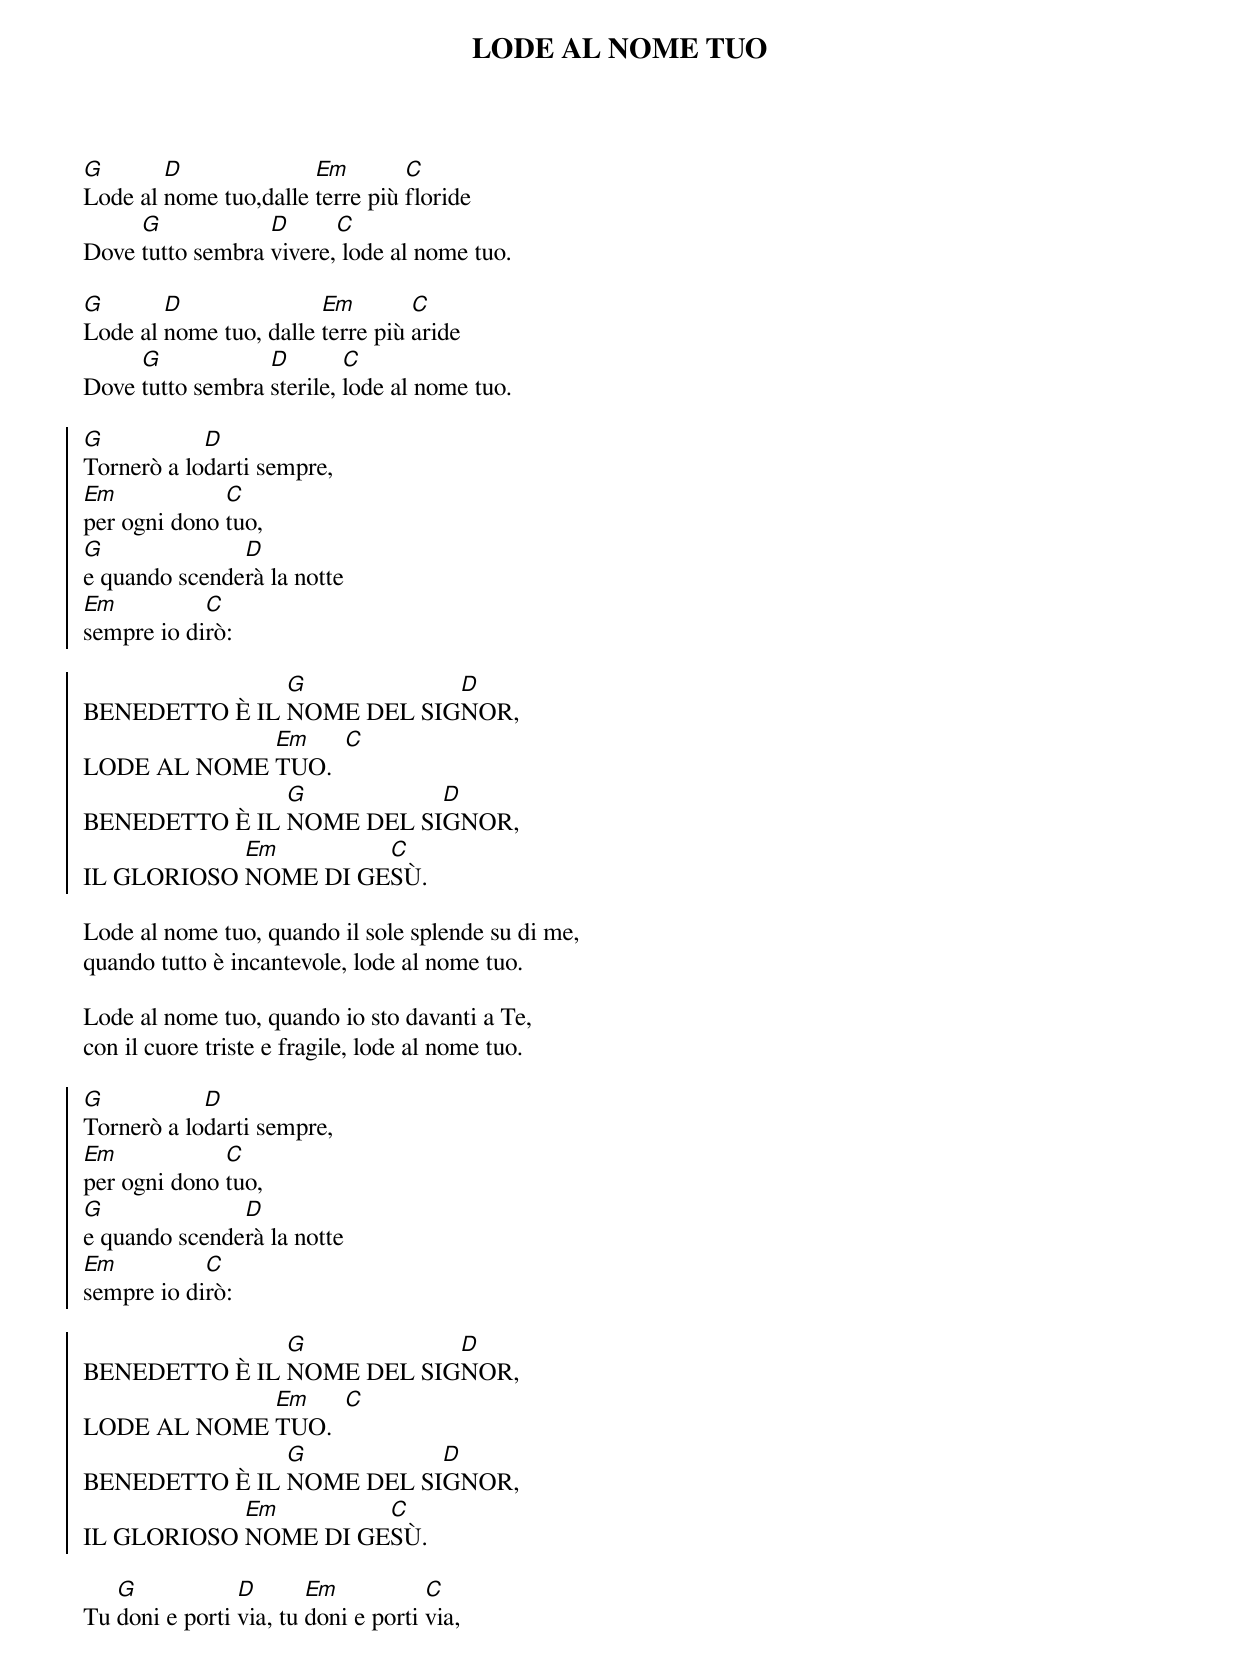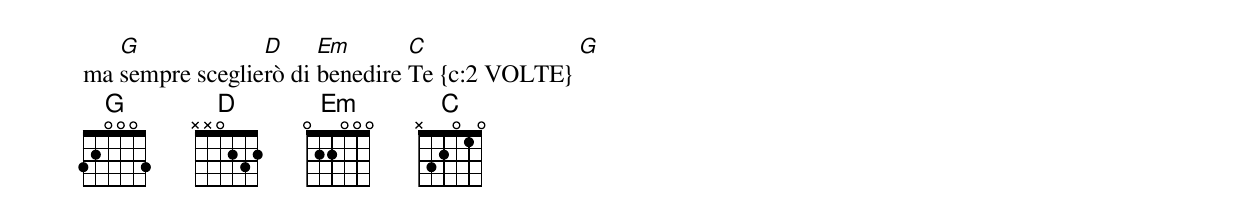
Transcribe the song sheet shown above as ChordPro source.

{title:LODE AL NOME TUO}

[G]Lode al [D]nome tuo,dalle [Em]terre più [C]floride
Dove [G]tutto sembra [D]vivere,[C] lode al nome tuo.

[G]Lode al [D]nome tuo, dalle [Em]terre più [C]aride
Dove [G]tutto sembra [D]sterile, [C]lode al nome tuo.

{soc}
[G]Tornerò a lo[D]darti sempre,
[Em]per ogni dono [C]tuo,
[G]e quando scende[D]rà la notte
[Em]sempre io di[C]rò:

BENEDETTO È IL [G]NOME DEL SIG[D]NOR,
LODE AL NOME [Em]TUO.  [C]
BENEDETTO È IL [G]NOME DEL SI[D]GNOR,
IL GLORIOSO [Em]NOME DI GE[C]SÙ.
{eoc}

Lode al nome tuo, quando il sole splende su di me,
quando tutto è incantevole, lode al nome tuo.

Lode al nome tuo, quando io sto davanti a Te,
con il cuore triste e fragile, lode al nome tuo.

{soc}
[G]Tornerò a lo[D]darti sempre,
[Em]per ogni dono [C]tuo,
[G]e quando scende[D]rà la notte
[Em]sempre io di[C]rò:

BENEDETTO È IL [G]NOME DEL SIG[D]NOR,
LODE AL NOME [Em]TUO.  [C]
BENEDETTO È IL [G]NOME DEL SI[D]GNOR,
IL GLORIOSO [Em]NOME DI GE[C]SÙ.
{eoc}

Tu [G]doni e porti [D]via, tu [Em]doni e porti [C]via,
ma [G]sempre sceglie[D]rò di [Em]benedire [C]Te {c:2 VOLTE} [G]
